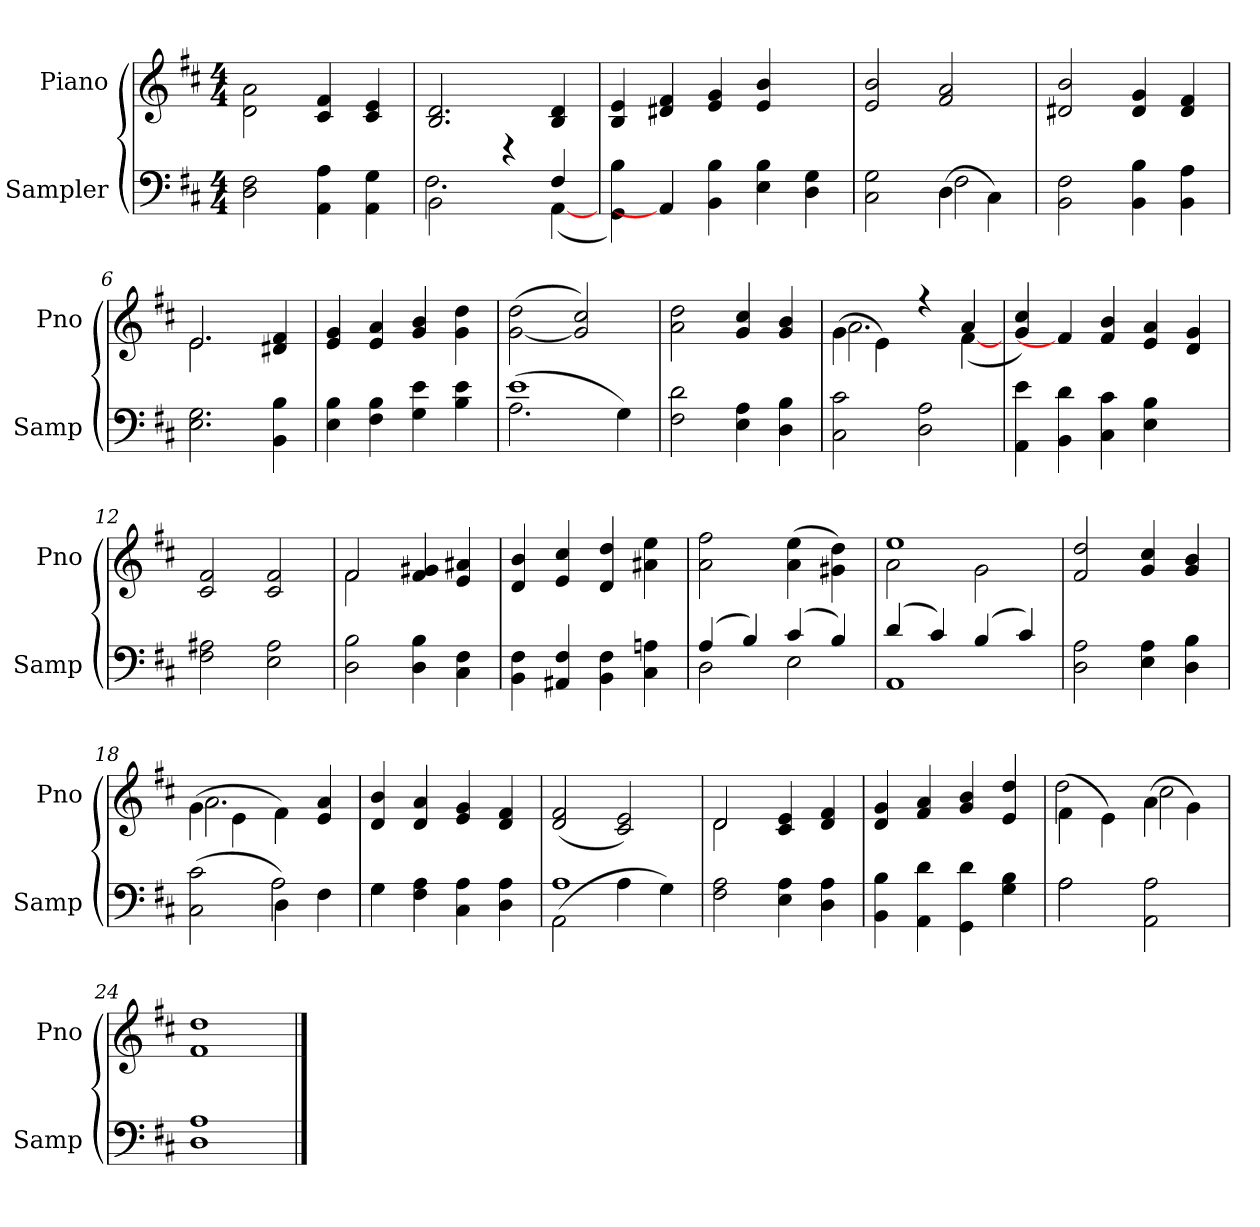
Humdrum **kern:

**kern	**kern
*part2	*part1
*staff2	*staff1
*I"Sampler	*I"Piano
*I'Samp	*I'Pno
*clefF4	*clefG2
*k[f#c#]	*k[f#c#]
*D:	*D:
*M4/4	*M4/4
=1	=1
2D 2F#	2d\ 2a\
4AA 4A	4c# 4f#
4AA 4G	4c# 4e
=2	=2
*^	*
2BB\	2.F#	2.B 2.d
4r	.	.
4F#/	([4AA	4B 4d
*v	*v	*
=3	=3
4GG 4B)	4B 4e
4AA]	4d#X 4f#
4BB 4B	4e 4g
4E 4B	4e 4b
4D 4G	4ryy
=4	=4
*^	*
2C# 2G	2ryy	2e 2b
(4D\	2F#	2f# 2a
4C#\)	.	.
*v	*v	*
=5	=5
2BB 2F#	2d#X 2b
4BB 4B	4d# 4g
4BB 4A	4d# 4f#
=6	=6
*	*^
2.E 2.G	2.e/	2.e
4BB 4B	4d#X 4f#	4ryy
*	*v	*v
=7	=7
4E 4B	4e 4g
4F# 4B	4e 4a
4G 4e	4g 4b
4B 4e	4g 4dd
=8	=8
*^	*
(2.A\	1e	([2g 2dd
.	.	2g] 2cc#)
4G\)	.	.
*v	*v	*
=9	=9
2F# 2d	2a 2dd
4E 4A	4g 4cc#
4D 4B	4g 4b
=10	=10
*	*^
2C# 2c#	(4g\	2.a
.	4e\)	.
2D 2A	4r	.
.	4a/	([4f#
*	*v	*v
=11	=11
4AA 4e	4g 4cc#)
4BB 4d	4f#]
4C# 4c#	4f# 4b
4E 4B	4e 4a
4ryy	4d 4g
=12	=12
2F# 2A#X	2c# 2f#
2E 2A#	2c# 2f#
=13	=13
*	*^
2D 2B	2f#/	2f#
4D 4B	4f# 4g#X	2ryy
4C# 4F#	4e 4a#X	.
*	*v	*v
=14	=14
4BB 4F#	4d 4b
4AA#X 4F#	4e 4cc#
4BB 4F#	4d 4dd
4C# 4An	4a#X 4ee
=15	=15
*^	*
(4A/	2D	2a 2ff#
4B/)	.	.
(4c#/	2E	(4a 4ee
4B/)	.	4g#X 4dd)
=16	=16	=16
*	*	*^
(4d/	1AA	2a\	1ee
4c#/)	.	.	.
(4B/	.	2g\	.
4c#/)	.	.	.
*v	*v	*	*
*	*v	*v
=17	=17
2D 2A	2f# 2dd
4E 4A	4g 4cc#
4D 4B	4g 4b
=18	=18
*^	*^
(2C# 2c#	2ryy	(4g\	2.a
.	.	4e\	.
4D\)	2A	4f#\)	.
4F#\	.	4e 4a	4ryy
*	*	*v	*v
=19	=19	=19
4G\	4G	4d 4b
4F# 4A	2.ryy	4d 4a
4C# 4A	.	4e 4g
4D 4A	.	4d 4f#
=20	=20	=20
(2AA\	1A	(2d 2f#
4A\	.	2c# 2e)
4G\)	.	.
*v	*v	*
=21	=21
*	*^
2F# 2A	2d/	2d
4E 4A	4c# 4e	2ryy
4D 4A	4d 4f#	.
*	*v	*v
=22	=22
4BB 4B	4d 4g
4AA 4d	4f# 4a
4GG 4d	4g 4b
4G 4B	4e 4dd
=23	=23
*^	*^
2A\	2A	(4f#\	2dd
.	.	4e\)	.
2AA 2A	2ryy	(4a\	2cc#
.	.	4g\)	.
*v	*v	*	*
*	*v	*v
=24	=24
1D 1A	1f# 1dd
==	==
*-	*-
